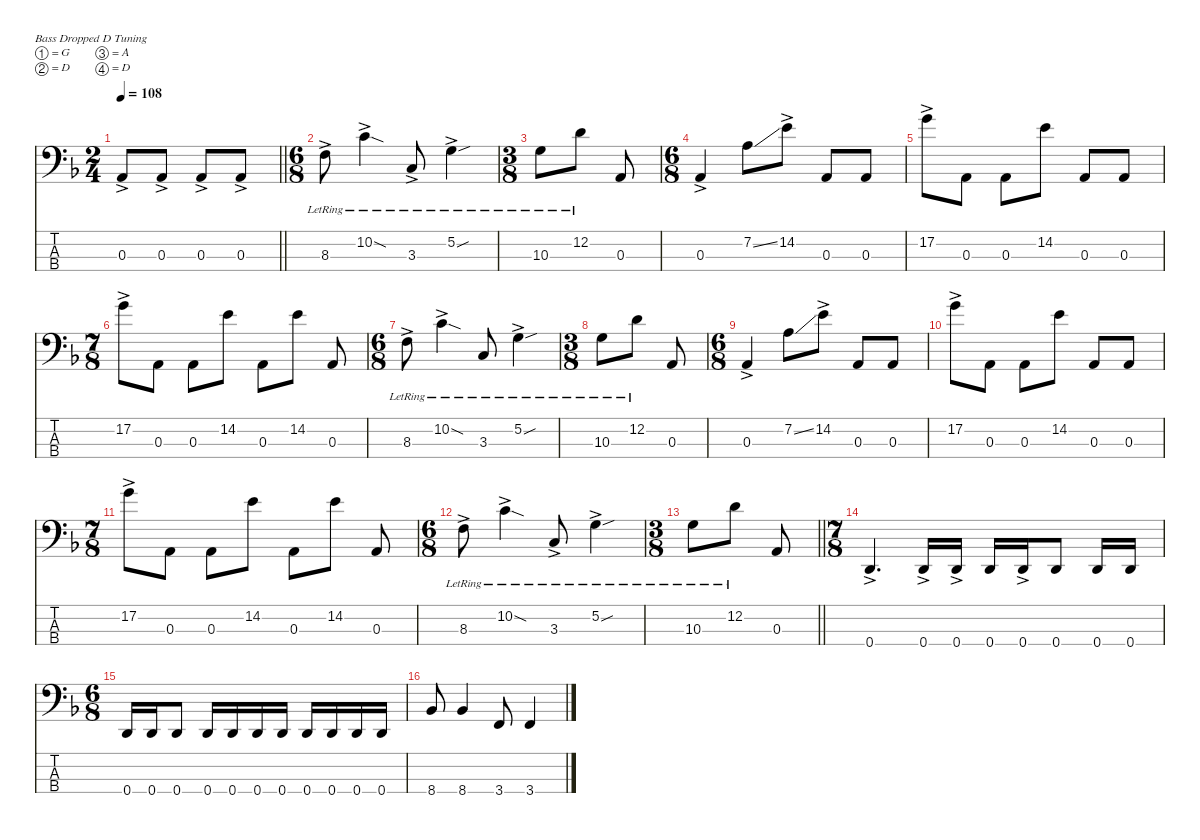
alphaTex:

\defaultSystemsLayout 4
\hideDynamics
\bracketExtendMode nobrackets
\singleTrackTrackNamePolicy hidden
\multiTrackTrackNamePolicy hidden
\firstSystemTrackNameMode fullname
\firstSystemTrackNameOrientation horizontal
\otherSystemsTrackNameOrientation horizontal
\track ("Bass - hidden" "el.bs.") {instrument electricbasspick}
\staff {score tabs}
\tuning (G2 D2 A1 D1)
\ts (2 4)
\beaming (8 2 2 2 2)
\tempo 108
\clef f4
\barLineRight lightlight
\ks dminor
0.3{ac acc forcenatural}.8{dy f} 0.3{ac acc forcenatural}.8 0.3{ac acc forcenatural}.8 0.3{ac acc forcenatural}.8 |
\ts (6 8)
\beaming (8 2 2 2 2)
8.3{ac lr acc forcenatural}.8 10.2{sod ac lr acc forcenatural}.4 3.3{ac lr acc forcenatural}.8 5.2{sou ac lr acc forcenatural}.4 |
\ts (3 8)
\beaming (8 2 2 2 2)
10.3{lr acc forcenatural}.8 12.2{lr acc forcenatural}.8 0.3{acc forcenatural}.8 |
\ts (6 8)
\beaming (8 2 2 2 2)
0.3{ac acc forcenatural}.4 7.2{ss acc forcenatural}.8 14.2{ac acc forcenatural}.8 0.3{acc forcenatural}.8 0.3{acc forcenatural}.8 |
17.2{ac acc forcenatural}.8 0.3{acc forcenatural}.8 0.3{acc forcenatural}.8 14.2{acc forcenatural}.8 0.3{acc forcenatural}.8 0.3{acc forcenatural}.8 |
\ts (7 8)
\beaming (8 2 2 2 2)
17.2{ac acc forcenatural}.8 0.3{acc forcenatural}.8 0.3{acc forcenatural}.8 14.2{acc forcenatural}.8 0.3{acc forcenatural}.8 14.2{acc forcenatural}.8{dy pp} 0.3{acc forcenatural}.8{dy f} |
\ts (6 8)
\beaming (8 2 2 2 2)
8.3{ac lr acc forcenatural}.8 10.2{sod ac lr acc forcenatural}.4 3.3{lr acc forcenatural}.8 5.2{sou ac lr acc forcenatural}.4 |
\ts (3 8)
\beaming (8 2 2 2 2)
10.3{lr acc forcenatural}.8 12.2{lr acc forcenatural}.8 0.3{acc forcenatural}.8 |
\ts (6 8)
\beaming (8 2 2 2 2)
0.3{ac acc forcenatural}.4 7.2{ss acc forcenatural}.8 14.2{ac acc forcenatural}.8 0.3{acc forcenatural}.8 0.3{acc forcenatural}.8 |
17.2{ac acc forcenatural}.8 0.3{acc forcenatural}.8 0.3{acc forcenatural}.8 14.2{acc forcenatural}.8 0.3{acc forcenatural}.8 0.3{acc forcenatural}.8 |
\ts (7 8)
\beaming (8 2 2 2 2)
17.2{ac acc forcenatural}.8 0.3{acc forcenatural}.8 0.3{acc forcenatural}.8 14.2{acc forcenatural}.8 0.3{acc forcenatural}.8 14.2{acc forcenatural}.8{dy pp} 0.3{acc forcenatural}.8{dy f} |
\ts (6 8)
\beaming (8 2 2 2 2)
8.3{ac lr acc forcenatural}.8 10.2{sod ac lr acc forcenatural}.4 3.3{ac lr acc forcenatural}.8 5.2{sou ac lr acc forcenatural}.4 |
\ts (3 8)
\beaming (8 2 2 2 2)
\barLineRight lightlight
10.3{lr acc forcenatural}.8 12.2{lr acc forcenatural}.8 0.3{acc forcenatural}.8 |
\ts (7 8)
\beaming (8 2 2 2 2)
0.4{ac acc forcenatural}.4{d} 0.4{ac acc forcenatural}.16 0.4{ac acc forcenatural}.16 0.4{acc forcenatural}.16 0.4{ac acc forcenatural}.16 0.4{acc forcenatural}.8 0.4{acc forcenatural}.16 0.4{acc forcenatural}.16 |
\ts (6 8)
\beaming (8 2 2 2 2)
0.4{acc forcenatural}.16 0.4{acc forcenatural}.16 0.4{acc forcenatural}.8 0.4{acc forcenatural}.16 0.4{acc forcenatural}.16 0.4{acc forcenatural}.16 0.4{acc forcenatural}.16 0.4{acc forcenatural}.16 0.4{acc forcenatural}.16 0.4{acc forcenatural}.16 0.4{acc forcenatural}.16 |
8.4{acc b}.8 8.4{acc b}.4 3.4{acc forcenatural}.8 3.4{acc forcenatural}.4
